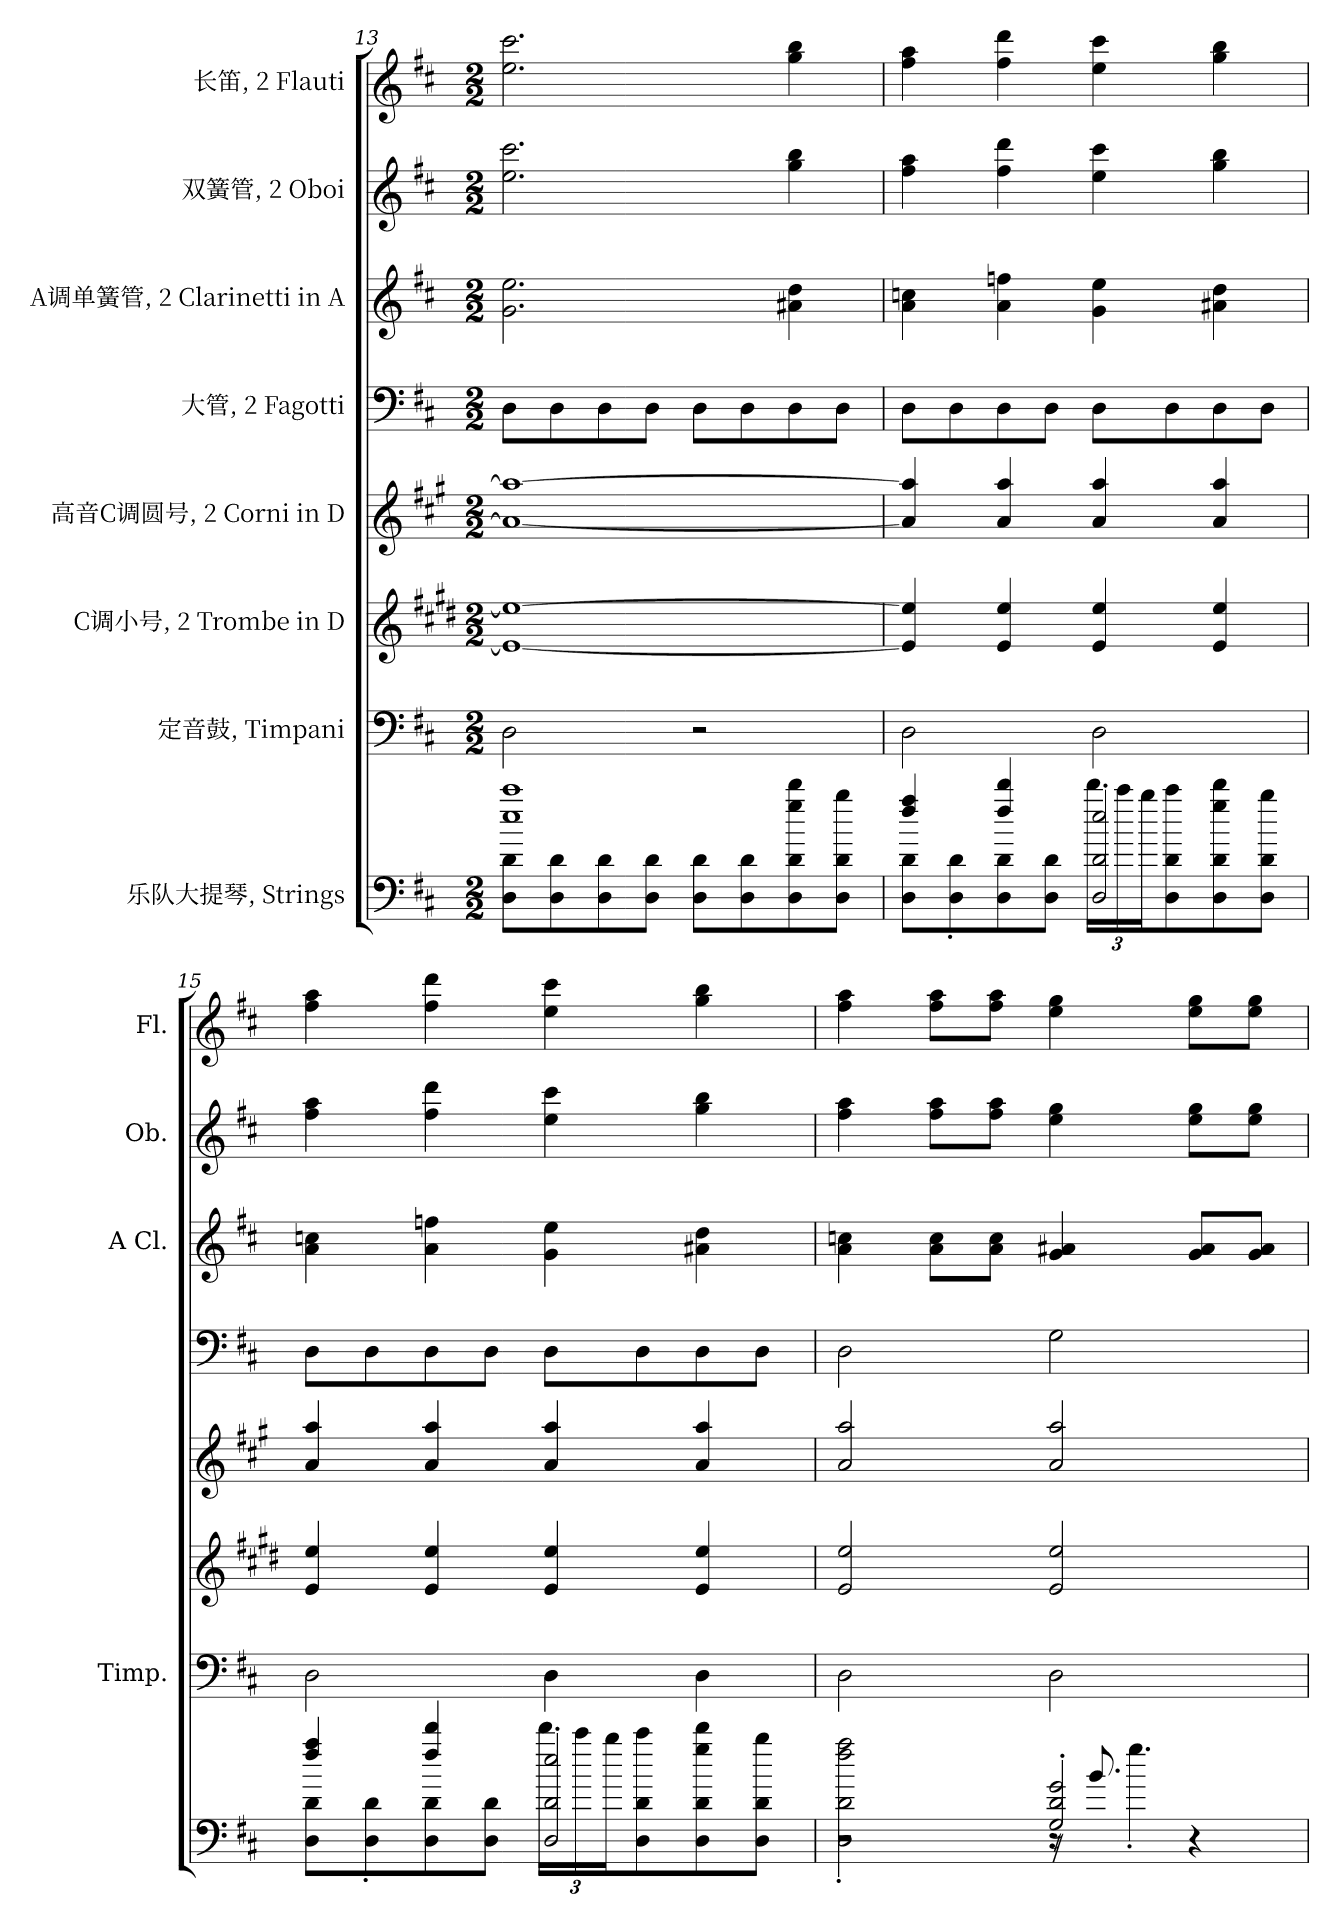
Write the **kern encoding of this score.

**kern	**kern	**kern	**kern	**kern	**kern	**kern	**kern
*part8	*part7	*part6	*part5	*part4	*part3	*part2	*part1
*staff8	*staff7	*staff6	*staff5	*staff4	*staff3	*staff2	*staff1
*I"乐队大提琴, Strings	*I"定音鼓, Timpani	*I"C调小号, 2 Trombe in D	*I"高音C调圆号, 2 Corni in D	*I"大管, 2 Fagotti	*I"A调单簧管, 2 Clarinetti in A	*I"双簧管, 2 Oboi	*I"长笛, 2 Flauti
*	*I'Timp.	*	*	*	*I'A Cl.	*I'Ob.	*I'Fl.
*clefF4	*clefF4	*clefG2	*clefG2	*clefF4	*clefG2	*clefG2	*clefG2
*	*	*ITrd1c2	*ITrd4c7	*	*ITrd2c3	*	*
*k[f#c#]	*k[f#c#]	*k[f#c#]	*k[f#c#]	*k[f#c#]	*k[f#c#g#d#a#]	*k[f#c#]	*k[f#c#]
*M2/2	*M2/2	*M2/2	*M2/2	*M2/2	*M2/2	*M2/2	*M2/2
=13	=13	=13	=13	=13	=13	=13	=13
*^	*	*	*	*	*	*	*
1ee 1ccc#	8D\ 8d\L	2D\	1d_ 1dd_	1d_ 1dd_	8D\L	2.e\ 2.cc#\	2.ee\ 2.ccc#\	2.ee\ 2.ccc#\
.	8D\ 8d\	.	.	.	8D\	.	.	.
.	8D\ 8d\	.	.	.	8D\	.	.	.
.	8D\ 8d\J	.	.	.	8D\J	.	.	.
.	8D\ 8d\L	2r	.	.	8D\L	.	.	.
.	8D\ 8d\	.	.	.	8D\	.	.	.
.	8D\ 8d\ 8gg\ 8ddd\	.	.	.	8D\	4f##X\ 4b\	4gg\ 4bb\	4gg\ 4bb\
.	8D\ 8d\ 8bb\J	.	.	.	8D\J	.	.	.
!!LO:PB:g=z
=14	=14	=14	=14	=14	=14	=14	=14	=14
4ff#/ 4aa/	8D\ 8d\L	2D\	4d/] 4dd/]	4d/] 4dd/]	8D\L	4f#\ 4an\	4ff#\ 4aa\	4ff#\ 4aa\
.	8D\' 8d\'	.	.	.	8D\	.	.	.
4ff#/ 4ddd/	8D\ 8d\	.	4d/ 4dd/	4d/ 4dd/	8D\	4f#\ 4ddn\	4ff#\ 4ddd\	4ff#\ 4ddd\
.	8D\ 8d\J	.	.	.	8D\J	.	.	.
*	*Xbrackettup	*	*	*	*	*	*	*
2D/' 2d/' 2ee/'	24ddd\LL	2D\	4d/ 4dd/	4d/ 4dd/	8D\L	4e\ 4cc#\	4ee\ 4ccc#\	4ee\ 4ccc#\
.	24ccc#\	.	.	.	.	.	.	.
.	24bb\J	.	.	.	.	.	.	.
.	8D\ 8d\ 8ccc#\	.	.	.	8D\	.	.	.
.	8D\ 8d\ 8gg\ 8ddd\	.	4d/ 4dd/	4d/ 4dd/	8D\	4f##X\ 4b\	4gg\ 4bb\	4gg\ 4bb\
.	8D\ 8d\ 8bb\J	.	.	.	8D\J	.	.	.
=15	=15	=15	=15	=15	=15	=15	=15	=15
4ff#/ 4aa/	8D\ 8d\L	2D\	4d/ 4dd/	4d/ 4dd/	8D\L	4f#\ 4an\	4ff#\ 4aa\	4ff#\ 4aa\
.	8D\' 8d\'	.	.	.	8D\	.	.	.
4ff#/ 4ddd/	8D\ 8d\	.	4d/ 4dd/	4d/ 4dd/	8D\	4f#\ 4ddn\	4ff#\ 4ddd\	4ff#\ 4ddd\
.	8D\ 8d\J	.	.	.	8D\J	.	.	.
2D/' 2d/' 2ee/'	24ddd\LL	4D\	4d/ 4dd/	4d/ 4dd/	8D\L	4e\ 4cc#\	4ee\ 4ccc#\	4ee\ 4ccc#\
.	24ccc#\	.	.	.	.	.	.	.
.	24bb\J	.	.	.	.	.	.	.
.	8D\ 8d\ 8ccc#\	.	.	.	8D\	.	.	.
.	8D\ 8d\ 8gg\ 8ddd\	4D\	4d/ 4dd/	4d/ 4dd/	8D\	4f##X\ 4b\	4gg\ 4bb\	4gg\ 4bb\
.	8D\ 8d\ 8bb\J	.	.	.	8D\J	.	.	.
=16	=16	=16	=16	=16	=16	=16	=16	=16
*	*^	*	*	*	*	*	*	*
2r	2D\' 2d\' 2ff#\' 2aa\'	2r	2D\	2d/ 2dd/	2d/ 2dd/	2D\	4f#\ 4an\	4ff#\ 4aa\	4ff#\ 4aa\
.	.	.	.	.	.	.	8f#\ 8a\L	8ff#\ 8aa\L	8ff#\ 8aa\L
.	.	.	.	.	.	.	8f#\ 8a\J	8ff#\ 8aa\J	8ff#\ 8aa\J
16r	8r	2G/' 2d/' 2g/'	2D\	2d/ 2dd/	2d/ 2dd/	2G\	4e/ 4f##X/	4ee\ 4gg\	4ee\ 4gg\
8.b/	.	.	.	.	.	.	.	.	.
.	4.gg'\	.	.	.	.	.	.	.	.
4r	.	.	.	.	.	.	8e/ 8f##/L	8ee\ 8gg\L	8ee\ 8gg\L
.	.	.	.	.	.	.	8e/ 8f##/J	8ee\ 8gg\J	8ee\ 8gg\J
*v	*v	*v	*	*	*	*	*	*	*
=	=	=	=	=	=	=	=
*-	*-	*-	*-	*-	*-	*-	*-
